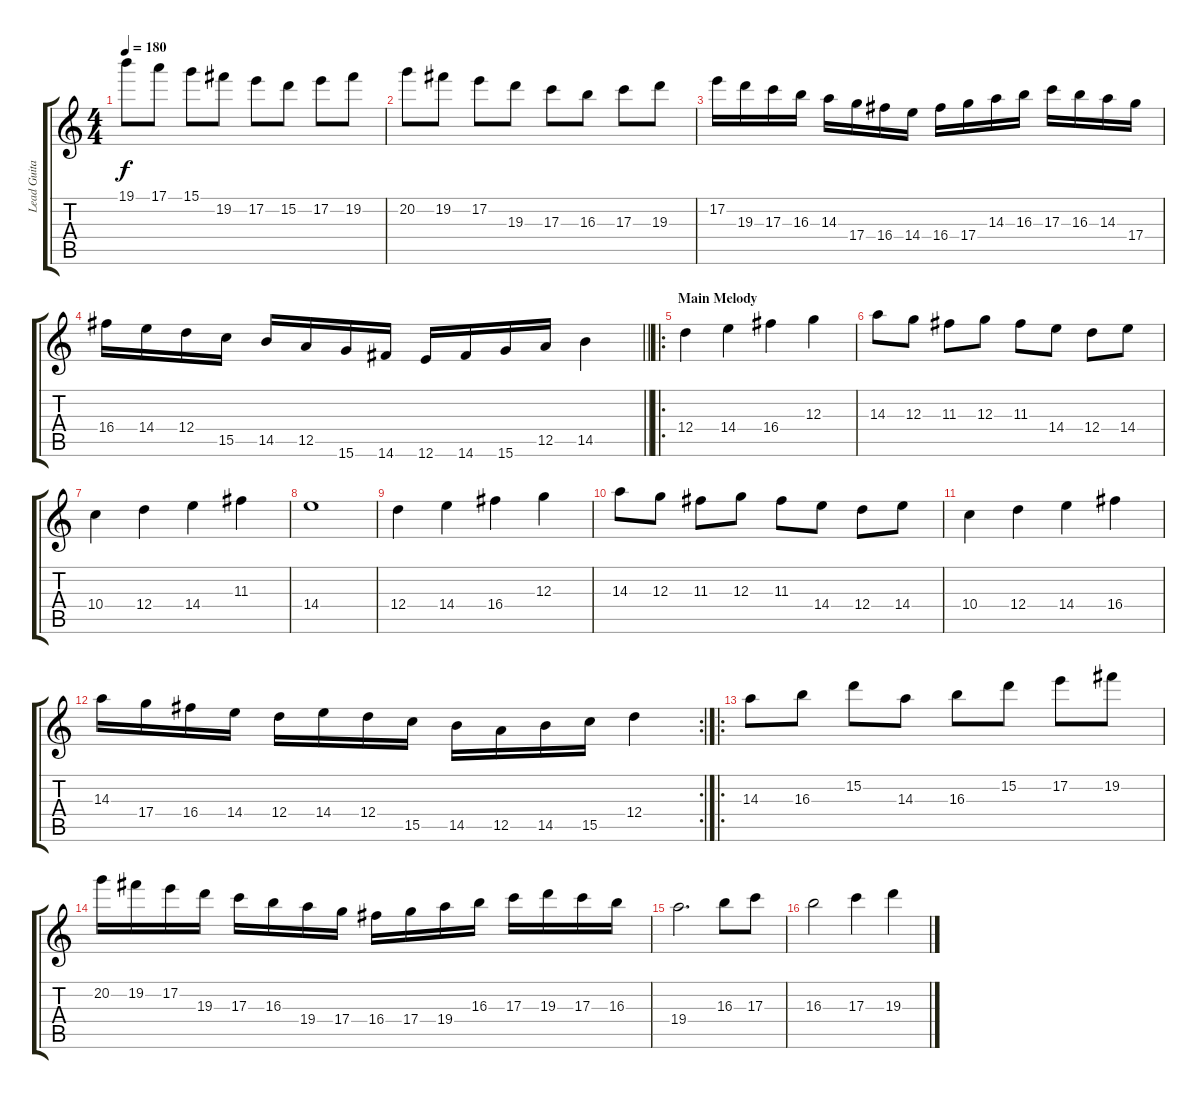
\track ("Lead Guitar" "Lead Guita") {instrument distortionguitar}
\staff {score tabs}
\tuning (E4 B3 G3 D3 A2 E2) {hide}
\ts (4 4)
\tempo 180
\clef g2
\ks c
19.1.8{dy f} 17.1.8 15.1.8 19.2.8 17.2.8 15.2.8 17.2.8 19.2.8 |
20.2.8 19.2.8 17.2.8 19.3.8 17.3.8 16.3.8 17.3.8 19.3.8 |
17.2.16 19.3.16 17.3.16 16.3.16 14.3.16 17.4.16 16.4.16 14.4.16 16.4.16 17.4.16 14.3.16 16.3.16 17.3.16 16.3.16 14.3.16 17.4.16 |
\barLineRight lightlight
16.4.16 14.4.16 12.4.16 15.5.16 14.5.16 12.5.16 15.6.16 14.6.16 12.6.16 14.6.16 15.6.16 12.5.16 14.5.4 |
\ro
\section ("" "Main Melody")
12.4.4 14.4.4 16.4.4 12.3.4 |
14.3.8 12.3.8 11.3.8 12.3.8 11.3.8 14.4.8 12.4.8 14.4.8 |
10.4.4 12.4.4 14.4.4 11.3.4 |
14.4.1 |
12.4.4 14.4.4 16.4.4 12.3.4 |
14.3.8 12.3.8 11.3.8 12.3.8 11.3.8 14.4.8 12.4.8 14.4.8 |
10.4.4 12.4.4 14.4.4 16.4.4 |
\rc 2
14.3.16 17.4.16 16.4.16 14.4.16 12.4.16 14.4.16 12.4.16 15.5.16 14.5.16 12.5.16 14.5.16 15.5.16 12.4.4 |
\ro
14.3.8 16.3.8 15.2.8 14.3.8 16.3.8 15.2.8 17.2.8 19.2.8 |
20.2.16 19.2.16 17.2.16 19.3.16 17.3.16 16.3.16 19.4.16 17.4.16 16.4.16 17.4.16 19.4.16 16.3.16 17.3.16 19.3.16 17.3.16 16.3.16 |
19.4.2{d} 16.3.8 17.3.8 |
16.3.2 17.3.4 19.3.4
